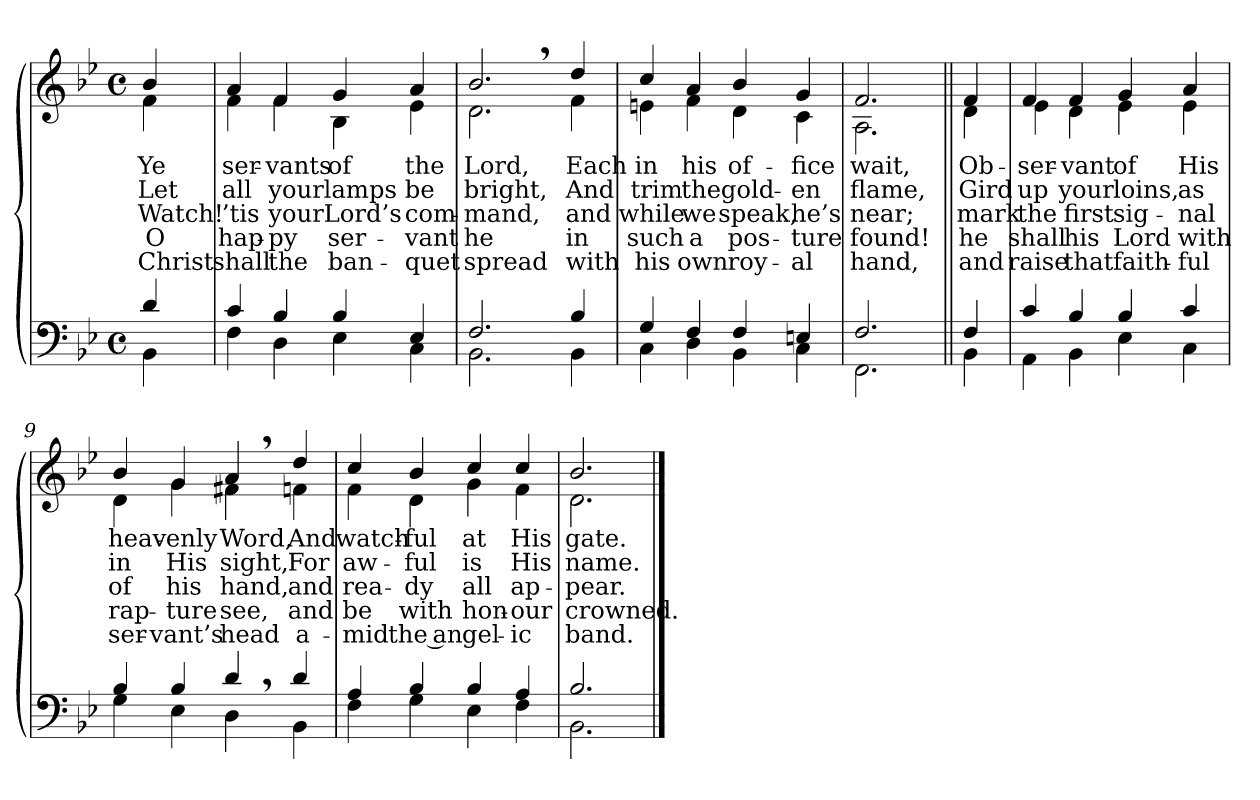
**kern	**kern	**text	**text	**text	**text	**text
*part2	*part1	*part1	*part1	*part1	*part1	*part1
*staff2	*staff1	*staff1	*staff1	*staff1	*staff1	*staff1
*clefF4	*clefG2	*	*	*	*	*
*k[b-e-]	*k[b-e-]	*	*	*	*	*
*M4/4	*M4/4	*	*	*	*	*
*met(c)	*met(c)	*	*	*	*	*
=1	=1	=1	=1	=1	=1	=1
*^	*	*	*	*	*	*
!	!	!LO:TX:b:i:t=Verse	!	!	!	!	!
!	!	!	!LO:LY:b	!LO:LY:b	!LO:LY:b	!LO:LY:b	!LO:LY:b
*	*	*^	*	*	*	*	*
4d/	4BB-\	4b-/	4f\	Ye	Let	Watch!	O	Christ
=2	=2	=2	=2	=2	=2	=2	=2	=2
!	!	!	!	!LO:LY:b	!LO:LY:b	!LO:LY:b	!LO:LY:b	!LO:LY:b
4c/	4F\	4a/	4f\	ser-	all	’tis	hap-	shall
!	!	!	!	!LO:LY:b	!LO:LY:b	!LO:LY:b	!LO:LY:b	!LO:LY:b
4B-/	4D\	4f/	4f\	-vants	your	your	-py	the
!	!	!	!	!LO:LY:b	!LO:LY:b	!LO:LY:b	!LO:LY:b	!LO:LY:b
4B-/	4E-\	4g/	4B-\	of	lamps	Lord’s	ser-	ban-
!	!	!	!	!LO:LY:b	!LO:LY:b	!LO:LY:b	!LO:LY:b	!LO:LY:b
4E-/	4C\	4a/	4e-\	the	be	com-	-vant	-quet
=3	=3	=3	=3	=3	=3	=3	=3	=3
!	!	!	!	!LO:LY:b	!LO:LY:b	!LO:LY:b	!LO:LY:b	!LO:LY:b
2.F/	2.BB-\	2.b-,/	2.d\	Lord,	bright,	-mand,	he	spread
!!LO:LB:g=z	!!
=4-	=4-	=4-	=4-	=4-	=4-	=4-	=4-	=4-
!	!	!	!	!LO:LY:b	!LO:LY:b	!LO:LY:b	!LO:LY:b	!LO:LY:b
4B-/	4BB-\	4dd/	4f\	Each	And	and	in	with
=5	=5	=5	=5	=5	=5	=5	=5	=5
!	!	!	!	!LO:LY:b	!LO:LY:b	!LO:LY:b	!LO:LY:b	!LO:LY:b
4G/	4C\	4cc/	4en\	in	trim	while	such	his
!	!	!	!	!LO:LY:b	!LO:LY:b	!LO:LY:b	!LO:LY:b	!LO:LY:b
4F/	4D\	4a/	4f\	his	the	we	a	own
!	!	!	!	!LO:LY:b	!LO:LY:b	!LO:LY:b	!LO:LY:b	!LO:LY:b
4F/	4BB-\	4b-/	4d\	of-	gold-	speak,	pos-	roy-
!	!	!	!	!LO:LY:b	!LO:LY:b	!LO:LY:b	!LO:LY:b	!LO:LY:b
4En/	4C\	4g/	4c\	-fice	-en	he’s	-ture	-al
=6	=6	=6	=6	=6	=6	=6	=6	=6
!	!	!	!	!LO:LY:b	!LO:LY:b	!LO:LY:b	!LO:LY:b	!LO:LY:b
2.F/	2.FF\	2.f/	2.A\	wait,	flame,	near;	found!	hand,
!!LO:LB:g=z	!!
=7||	=7||	=7||	=7||	=7||	=7||	=7||	=7||	=7||
!	!	!	!	!LO:LY:b	!LO:LY:b	!LO:LY:b	!LO:LY:b	!LO:LY:b
4F/	4BB-\	4f/	4d\	Ob-	Gird	mark	he	and
=8	=8	=8	=8	=8	=8	=8	=8	=8
!	!	!	!	!LO:LY:b	!LO:LY:b	!LO:LY:b	!LO:LY:b	!LO:LY:b
4c/	4AA\	4f/	4e-\	-ser-	up	the	shall	raise
!	!	!	!	!LO:LY:b	!LO:LY:b	!LO:LY:b	!LO:LY:b	!LO:LY:b
4B-/	4BB-\	4f/	4d\	-vant	your	first	his	that
!	!	!	!	!LO:LY:b	!LO:LY:b	!LO:LY:b	!LO:LY:b	!LO:LY:b
4B-/	4E-\	4g/	4e-\	of	loins,	sig-	Lord	faith-
!	!	!	!	!LO:LY:b	!LO:LY:b	!LO:LY:b	!LO:LY:b	!LO:LY:b
4c/	4C\	4a/	4e-\	His	as	-nal	with	-ful
=9	=9	=9	=9	=9	=9	=9	=9	=9
!	!	!	!	!LO:LY:b	!LO:LY:b	!LO:LY:b	!LO:LY:b	!LO:LY:b
4B-/	4G\	4b-/	4d\	heav-	in	of	rap-	ser-
!	!	!	!	!LO:LY:b	!LO:LY:b	!LO:LY:b	!LO:LY:b	!LO:LY:b
4B-/	4E-\	4g/	4g\	-enly	His	his	-ture	-vant’s
!	!	!	!	!LO:LY:b	!LO:LY:b	!LO:LY:b	!LO:LY:b	!LO:LY:b
4d,/	4D\	4a,/	4f#X\	Word,	sight,	hand,	see,	head
!!LO:LB:g=z	!!
=10-	=10-	=10-	=10-	=10-	=10-	=10-	=10-	=10-
!	!	!	!	!LO:LY:b	!LO:LY:b	!LO:LY:b	!LO:LY:b	!LO:LY:b
4d/	4BB-\	4dd/	4f\	And	For	and	and	a-
=11	=11	=11	=11	=11	=11	=11	=11	=11
!	!	!	!	!LO:LY:b	!LO:LY:b	!LO:LY:b	!LO:LY:b	!LO:LY:b
4A/	4F\	4cc/	4f\	watch-	aw-	rea-	be	-mid
!	!	!	!	!LO:LY:b	!LO:LY:b	!LO:LY:b	!LO:LY:b	!LO:LY:b
4B-/	4G\	4b-/	4d\	-ful	-ful	-dy	with	the an
!	!	!	!	!LO:LY:b	!LO:LY:b	!LO:LY:b	!LO:LY:b	!LO:LY:b
4B-/	4E-\	4cc/	4g\	at	is	all	hon-	-gel-
!	!	!	!	!LO:LY:b	!LO:LY:b	!LO:LY:b	!LO:LY:b	!LO:LY:b
4A/	4F\	4cc/	4f\	His	His	ap-	-our	-ic
=12	=12	=12	=12	=12	=12	=12	=12	=12
!	!	!	!	!LO:LY:b	!LO:LY:b	!LO:LY:b	!LO:LY:b	!LO:LY:b
2.B-/	2.BB-\	2.b-/	2.d\	gate.	name.	-pear.	crowned.	band.
*v	*v	*	*	*	*	*	*	*
*	*v	*v	*	*	*	*	*
==	==	==	==	==	==	==
*-	*-	*-	*-	*-	*-	*-
